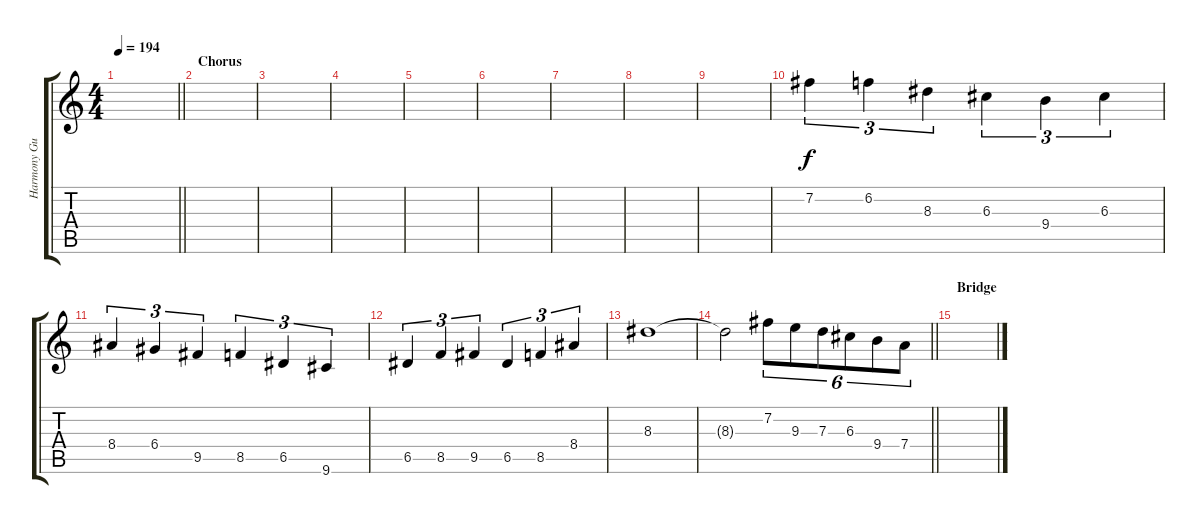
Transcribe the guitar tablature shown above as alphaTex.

\track ("Harmony Guitar" "Harmony Gu") {instrument distortionguitar}
\staff {score tabs}
\tuning (E4 B3 G3 D3 A2 E2) {hide}
\ts (4 4)
\tempo 194
\clef g2
\barLineRight lightlight
\ks c
|
\section ("" "Chorus")
|
|
|
|
|
|
|
|
7.2.4{tu (3 2)} 6.2.4{tu (3 2)} 8.3.4{tu (3 2)} 6.3.4{tu (3 2)} 9.4.4{tu (3 2)} 6.3.4{tu (3 2)} |
8.4.4{tu (3 2)} 6.4.4{tu (3 2)} 9.5.4{tu (3 2)} 8.5.4{tu (3 2)} 6.5.4{tu (3 2)} 9.6.4{tu (3 2)} |
6.5.4{tu (3 2)} 8.5.4{tu (3 2)} 9.5.4{tu (3 2)} 6.5.4{tu (3 2)} 8.5.4{tu (3 2)} 8.4.4{tu (3 2)} |
8.3.1 |
\barLineRight lightlight
8.3{t}.2 7.2.8{tu (6 4)} 9.3.8{tu (6 4)} 7.3.8{tu (6 4)} 6.3.8{tu (6 4)} 9.4.8{tu (6 4)} 7.4.8{tu (6 4)} |
\section ("" "Bridge")
